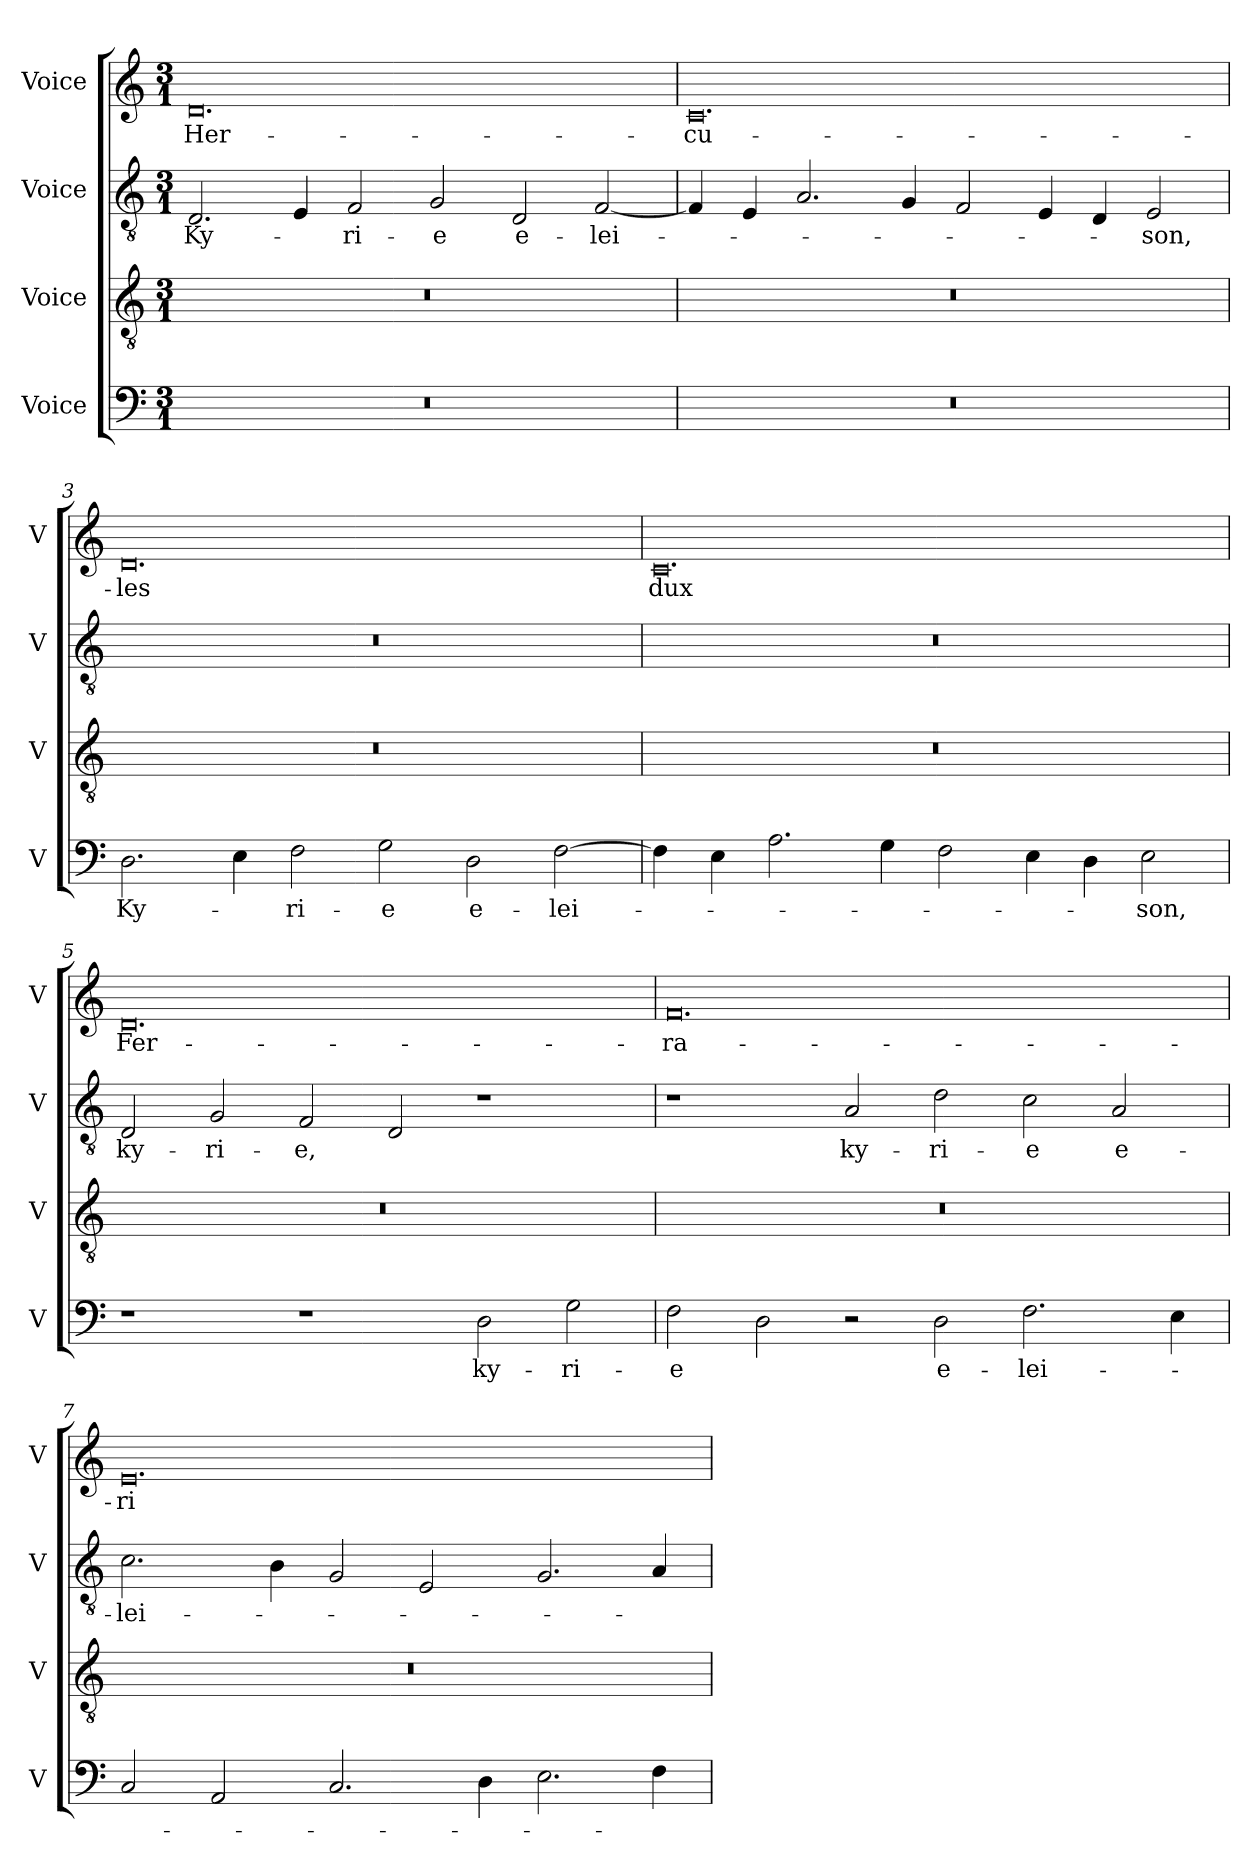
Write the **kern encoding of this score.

**kern	**text	**kern	**kern	**text	**kern	**text
*part4	*part4	*part3	*part2	*part2	*part1	*part1
*staff4	*staff4	*staff3	*staff2	*staff2	*staff1	*staff1
*I"Voice	*	*I"Voice	*I"Voice	*	*I"Voice	*
*I'V	*	*I'V	*I'V	*	*I'V	*
*clefF4	*	*clefGv2	*clefGv2	*	*clefG2	*
*k[]	*	*k[]	*k[]	*	*k[]	*
*M3/1	*	*M3/1	*M3/1	*	*M3/1	*
=1	=1	=1	=1	=1	=1	=1
!	!	!	!	!LO:LY:b	!	!LO:LY:b
0.r	.	0.r	2.D/	Ky-	0.d	Her-
.	.	.	4E/	.	.	.
!	!	!	!	!LO:LY:b	!	!
.	.	.	2F/	-ri-	.	.
!	!	!	!	!LO:LY:b	!	!
.	.	.	2G/	-e	.	.
!	!	!	!	!LO:LY:b	!	!
.	.	.	2D/	e-	.	.
!	!	!	!	!LO:LY:b	!	!
.	.	.	[2F/	-lei-	.	.
=2	=2	=2	=2	=2	=2	=2
!	!	!	!	!	!	!LO:LY:b
0.r	.	0.r	4F/]	.	0.c	-cu-
.	.	.	4E/	.	.	.
.	.	.	2.A/	.	.	.
.	.	.	4G/	.	.	.
.	.	.	2F/	.	.	.
.	.	.	4E/	.	.	.
.	.	.	4D/	.	.	.
!	!	!	!	!LO:LY:b	!	!
.	.	.	2E/	-son,	.	.
!!LO:LB:g=z
=3	=3	=3	=3	=3	=3	=3
!	!LO:LY:b	!	!	!	!	!LO:LY:b
2.D\	Ky-	0.r	0.r	.	0.d	-les
4E\	.	.	.	.	.	.
!	!LO:LY:b	!	!	!	!	!
2F\	-ri-	.	.	.	.	.
!	!LO:LY:b	!	!	!	!	!
2G\	-e	.	.	.	.	.
!	!LO:LY:b	!	!	!	!	!
2D\	e-	.	.	.	.	.
!	!LO:LY:b	!	!	!	!	!
[2F\	-lei-	.	.	.	.	.
=4	=4	=4	=4	=4	=4	=4
!	!	!	!	!	!	!LO:LY:b
4F\]	.	0.r	0.r	.	0.c	dux
4E\	.	.	.	.	.	.
2.A\	.	.	.	.	.	.
4G\	.	.	.	.	.	.
2F\	.	.	.	.	.	.
4E\	.	.	.	.	.	.
4D\	.	.	.	.	.	.
!	!LO:LY:b	!	!	!	!	!
2E\	-son,	.	.	.	.	.
!!LO:LB:g=z
=5	=5	=5	=5	=5	=5	=5
!	!	!	!	!LO:LY:b	!	!LO:LY:b
1r	.	0.r	2D/	ky-	0.d	Fer-
!	!	!	!	!LO:LY:b	!	!
.	.	.	2G/	-ri-	.	.
!	!	!	!	!LO:LY:b	!	!
1r	.	.	2F/	-e,	.	.
.	.	.	2D/	.	.	.
!	!LO:LY:b	!	!	!	!	!
2D\	ky-	.	1r	.	.	.
!	!LO:LY:b	!	!	!	!	!
2G\	-ri-	.	.	.	.	.
=6	=6	=6	=6	=6	=6	=6
!	!LO:LY:b	!	!	!	!	!LO:LY:b
2F\	-e	0.r	1r	.	0.f	-ra-
2D\	.	.	.	.	.	.
!	!	!	!	!LO:LY:b	!	!
2r	.	.	2A/	ky-	.	.
!	!LO:LY:b	!	!	!LO:LY:b	!	!
2D\	e-	.	2d\	-ri-	.	.
!	!LO:LY:b	!	!	!LO:LY:b	!	!
2.F\	-lei-	.	2c\	-e	.	.
!	!	!	!	!LO:LY:b	!	!
.	.	.	2A/	e-	.	.
4E\	.	.	.	.	.	.
!!LO:PB:g=z
=7	=7	=7	=7	=7	=7	=7
!	!	!	!	!LO:LY:b	!	!LO:LY:b
2C/	.	0.r	2.c\	-lei-	0.e	-ri-
2AA/	.	.	.	.	.	.
.	.	.	4B\	.	.	.
2.C/	.	.	2G/	.	.	.
.	.	.	2E/	.	.	.
4D\	.	.	.	.	.	.
2.E\	.	.	2.G/	.	.	.
4F\	.	.	4A/	.	.	.
=	=	=	=	=	=	=
*-	*-	*-	*-	*-	*-	*-
